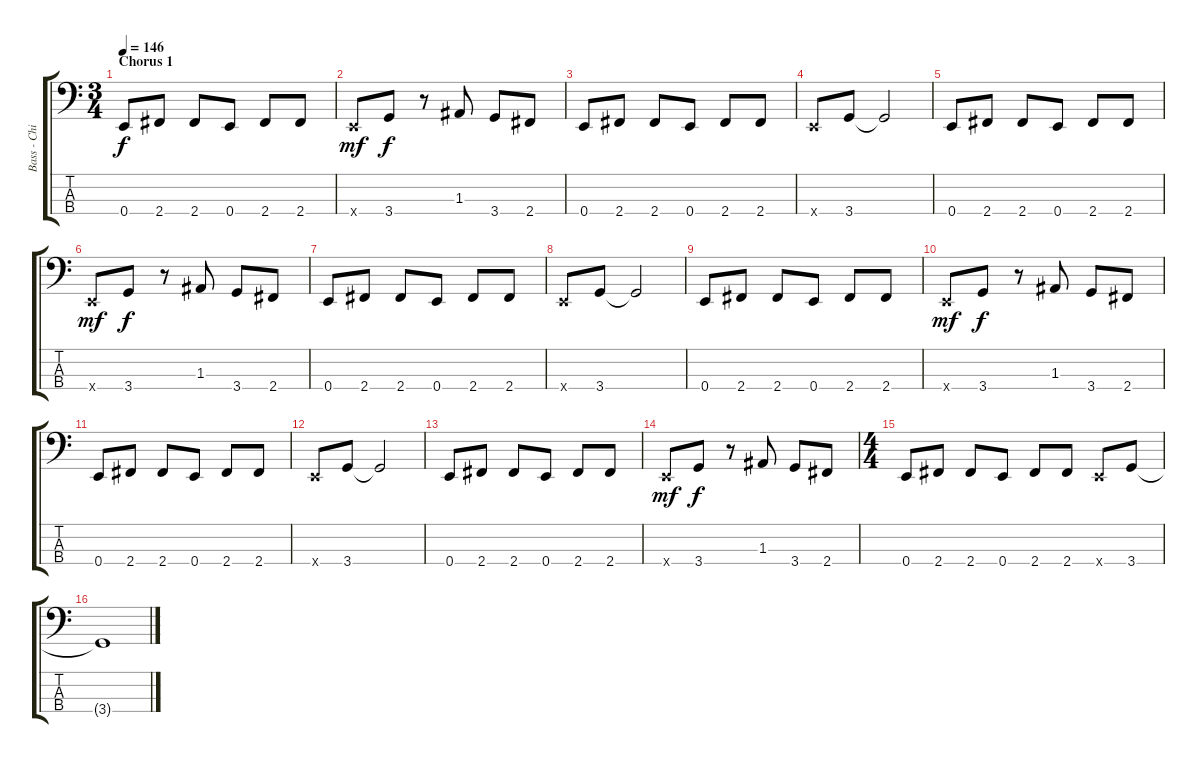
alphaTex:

\track ("Bass - Chi Cheng" "Bass - Chi") {instrument electricbassfinger}
\staff {score tabs}
\tuning (G2 D2 A1 E1) {hide}
\ts (3 4)
\section ("" "Chorus 1")
\tempo 146
\clef f4
\ks c
0.4.8{dy f} 2.4.8 2.4.8 0.4.8 2.4.8 2.4.8 |
0.4{x}.8{dy mf} 3.4.8{dy f} r.8 1.3.8 3.4.8 2.4.8 |
0.4.8 2.4.8 2.4.8 0.4.8 2.4.8 2.4.8 |
0.4{x}.8 3.4.8 3.4{t}.2 |
0.4.8 2.4.8 2.4.8 0.4.8 2.4.8 2.4.8 |
0.4{x}.8{dy mf} 3.4.8{dy f} r.8 1.3.8 3.4.8 2.4.8 |
0.4.8 2.4.8 2.4.8 0.4.8 2.4.8 2.4.8 |
0.4{x}.8 3.4.8 3.4{t}.2 |
0.4.8 2.4.8 2.4.8 0.4.8 2.4.8 2.4.8 |
0.4{x}.8{dy mf} 3.4.8{dy f} r.8 1.3.8 3.4.8 2.4.8 |
0.4.8 2.4.8 2.4.8 0.4.8 2.4.8 2.4.8 |
0.4{x}.8 3.4.8 3.4{t}.2 |
0.4.8 2.4.8 2.4.8 0.4.8 2.4.8 2.4.8 |
0.4{x}.8{dy mf} 3.4.8{dy f} r.8 1.3.8 3.4.8 2.4.8 |
\ts (4 4)
0.4.8 2.4.8 2.4.8 0.4.8 2.4.8 2.4.8 0.4{x}.8 3.4.8 |
3.4{t}.1
